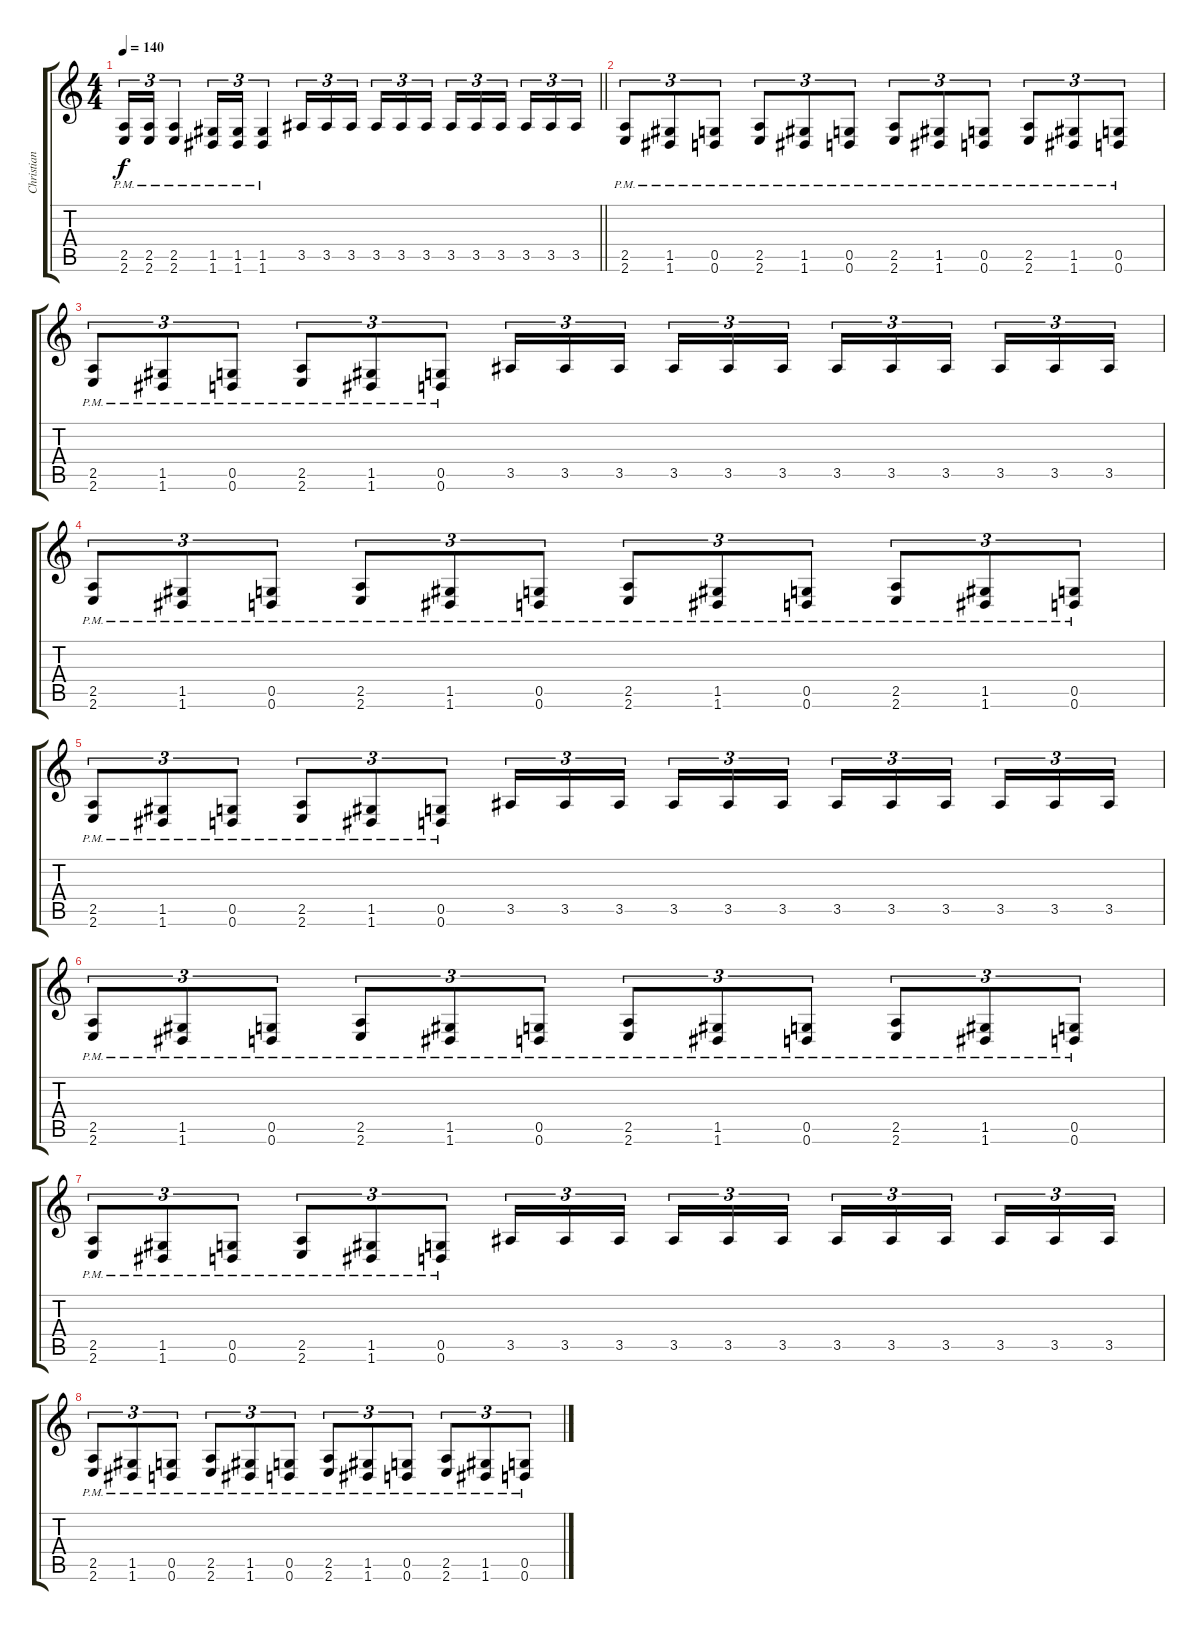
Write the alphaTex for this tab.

\track ("Christian Andreu" "Christian ") {instrument distortionguitar}
\staff {score tabs}
\tuning (D4 A3 F3 C3 G2 D2) {hide}
\ts (4 4)
\tempo 140
\clef g2
\barLineRight lightlight
\ks c
(2.5 2.6{pm}).16{tu (3 2) dy f} (2.5 2.6{pm}).16{tu (3 2)} (2.5 2.6{pm}).4{tu (3 2)} (1.5 1.6{pm}).16{tu (3 2)} (1.5 1.6{pm}).16{tu (3 2)} (1.5 1.6{pm}).4{tu (3 2)} 3.5.16{tu (3 2)} 3.5.16{tu (3 2)} 3.5.16{tu (3 2) beam splitsecondary} 3.5.16{tu (3 2)} 3.5.16{tu (3 2)} 3.5.16{tu (3 2)} 3.5.16{tu (3 2)} 3.5.16{tu (3 2)} 3.5.16{tu (3 2) beam splitsecondary} 3.5.16{tu (3 2)} 3.5.16{tu (3 2)} 3.5.16{tu (3 2)} |
\section ("" "")
(2.5 2.6{pm}).8{tu (3 2)} (1.5 1.6{pm}).8{tu (3 2)} (0.5 0.6{pm}).8{tu (3 2)} (2.5 2.6{pm}).8{tu (3 2)} (1.5 1.6{pm}).8{tu (3 2)} (0.5 0.6{pm}).8{tu (3 2)} (2.5 2.6{pm}).8{tu (3 2)} (1.5 1.6{pm}).8{tu (3 2)} (0.5 0.6{pm}).8{tu (3 2)} (2.5 2.6{pm}).8{tu (3 2)} (1.5 1.6{pm}).8{tu (3 2)} (0.5 0.6{pm}).8{tu (3 2)} |
(2.5 2.6{pm}).8{tu (3 2)} (1.5 1.6{pm}).8{tu (3 2)} (0.5 0.6{pm}).8{tu (3 2)} (2.5 2.6{pm}).8{tu (3 2)} (1.5 1.6{pm}).8{tu (3 2)} (0.5 0.6{pm}).8{tu (3 2)} 3.5.16{tu (3 2)} 3.5.16{tu (3 2)} 3.5.16{tu (3 2) beam splitsecondary} 3.5.16{tu (3 2)} 3.5.16{tu (3 2)} 3.5.16{tu (3 2)} 3.5.16{tu (3 2)} 3.5.16{tu (3 2)} 3.5.16{tu (3 2) beam splitsecondary} 3.5.16{tu (3 2)} 3.5.16{tu (3 2)} 3.5.16{tu (3 2)} |
(2.5 2.6{pm}).8{tu (3 2)} (1.5 1.6{pm}).8{tu (3 2)} (0.5 0.6{pm}).8{tu (3 2)} (2.5 2.6{pm}).8{tu (3 2)} (1.5 1.6{pm}).8{tu (3 2)} (0.5 0.6{pm}).8{tu (3 2)} (2.5 2.6{pm}).8{tu (3 2)} (1.5 1.6{pm}).8{tu (3 2)} (0.5 0.6{pm}).8{tu (3 2)} (2.5 2.6{pm}).8{tu (3 2)} (1.5 1.6{pm}).8{tu (3 2)} (0.5 0.6{pm}).8{tu (3 2)} |
(2.5 2.6{pm}).8{tu (3 2)} (1.5 1.6{pm}).8{tu (3 2)} (0.5 0.6{pm}).8{tu (3 2)} (2.5 2.6{pm}).8{tu (3 2)} (1.5 1.6{pm}).8{tu (3 2)} (0.5 0.6{pm}).8{tu (3 2)} 3.5.16{tu (3 2)} 3.5.16{tu (3 2)} 3.5.16{tu (3 2) beam splitsecondary} 3.5.16{tu (3 2)} 3.5.16{tu (3 2)} 3.5.16{tu (3 2)} 3.5.16{tu (3 2)} 3.5.16{tu (3 2)} 3.5.16{tu (3 2) beam splitsecondary} 3.5.16{tu (3 2)} 3.5.16{tu (3 2)} 3.5.16{tu (3 2)} |
(2.5 2.6{pm}).8{tu (3 2)} (1.5 1.6{pm}).8{tu (3 2)} (0.5 0.6{pm}).8{tu (3 2)} (2.5 2.6{pm}).8{tu (3 2)} (1.5 1.6{pm}).8{tu (3 2)} (0.5 0.6{pm}).8{tu (3 2)} (2.5 2.6{pm}).8{tu (3 2)} (1.5 1.6{pm}).8{tu (3 2)} (0.5 0.6{pm}).8{tu (3 2)} (2.5 2.6{pm}).8{tu (3 2)} (1.5 1.6{pm}).8{tu (3 2)} (0.5 0.6{pm}).8{tu (3 2)} |
(2.5 2.6{pm}).8{tu (3 2)} (1.5 1.6{pm}).8{tu (3 2)} (0.5 0.6{pm}).8{tu (3 2)} (2.5 2.6{pm}).8{tu (3 2)} (1.5 1.6{pm}).8{tu (3 2)} (0.5 0.6{pm}).8{tu (3 2)} 3.5.16{tu (3 2)} 3.5.16{tu (3 2)} 3.5.16{tu (3 2) beam splitsecondary} 3.5.16{tu (3 2)} 3.5.16{tu (3 2)} 3.5.16{tu (3 2)} 3.5.16{tu (3 2)} 3.5.16{tu (3 2)} 3.5.16{tu (3 2) beam splitsecondary} 3.5.16{tu (3 2)} 3.5.16{tu (3 2)} 3.5.16{tu (3 2)} |
(2.5 2.6{pm}).8{tu (3 2)} (1.5 1.6{pm}).8{tu (3 2)} (0.5 0.6{pm}).8{tu (3 2)} (2.5 2.6{pm}).8{tu (3 2)} (1.5 1.6{pm}).8{tu (3 2)} (0.5 0.6{pm}).8{tu (3 2)} (2.5 2.6{pm}).8{tu (3 2)} (1.5 1.6{pm}).8{tu (3 2)} (0.5 0.6{pm}).8{tu (3 2)} (2.5 2.6{pm}).8{tu (3 2)} (1.5 1.6{pm}).8{tu (3 2)} (0.5 0.6{pm}).8{tu (3 2)}
